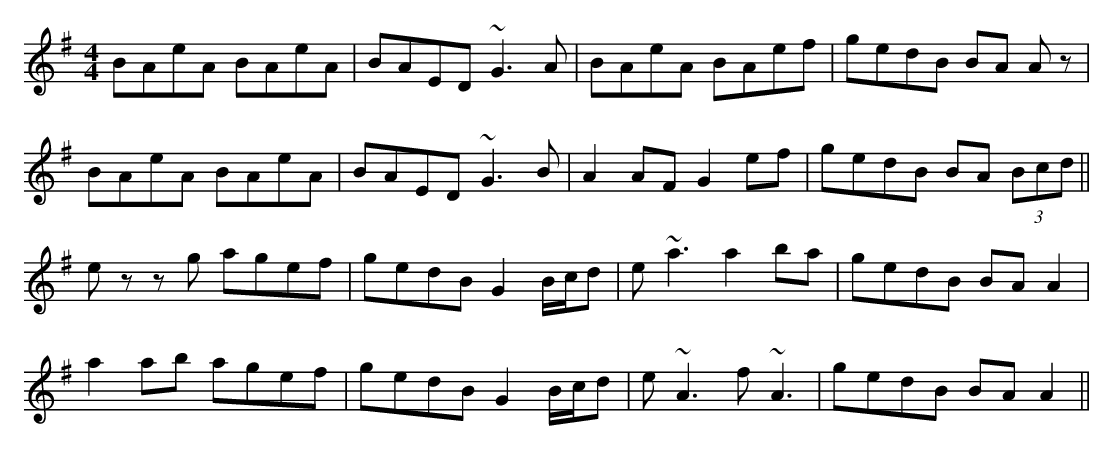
X:1
M:4/4
K:Ador
BAeA BAeA|BAED ~G3A|BAeA BAef|gedB BA Az|
BAeA BAeA|BAED ~G3B|A2 AF G2 ef|gedB BA (3Bcd||
ez zg agef|gedB G2 B/c/d|e ~a3 a2 ba|gedB BA A2|
a2 ab agef|gedB G2 B/c/d|e~A3 f~A3|gedB BA A2||
